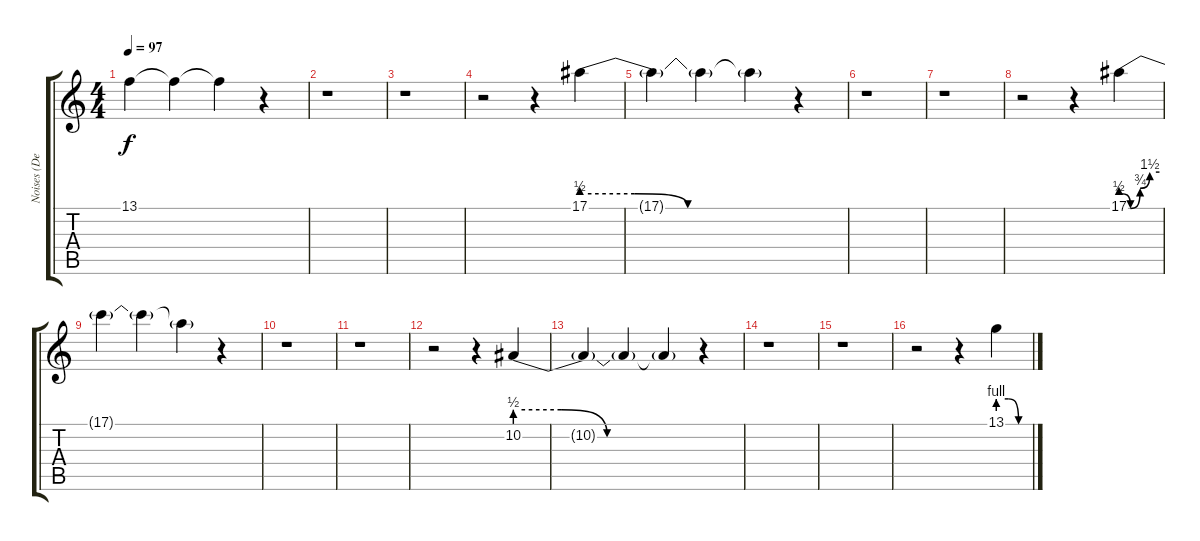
\track ("Noises (Delay)" "Noises (De") {instrument pad5bowed}
\staff {score tabs}
\tuning (E4 B3 G3 D3 A2 E2) {hide}
\ts (4 4)
\tempo 97
\clef g2
\ks c
13.1{t}.4{dy f} 13.1{t}.4 13.1{t}.4 r.4 |
r.1 |
r.1 |
r.2 r.4 17.1{be (custom 0 2 15 2 30 0 60 0)}.4 |
17.1{t}.4 17.1{t}.4 17.1{t}.4 r.4 |
r.1 |
r.1 |
r.2 r.4 17.1{be (custom 0 2 15 0 30 3 45 6 60 6)}.4 |
17.1{t}.4 17.1{t}.4 17.1{t}.4 r.4 |
r.1 |
r.1 |
r.2 r.4 10.2{be (custom 0 2 15 2 30 0 60 0)}.4 |
10.2{t}.4 10.2{t}.4 10.2{t}.4 r.4 |
r.1 |
r.1 |
r.2 r.4 13.1{be (custom 0 4 20 4 40 0 60 0)}.4
